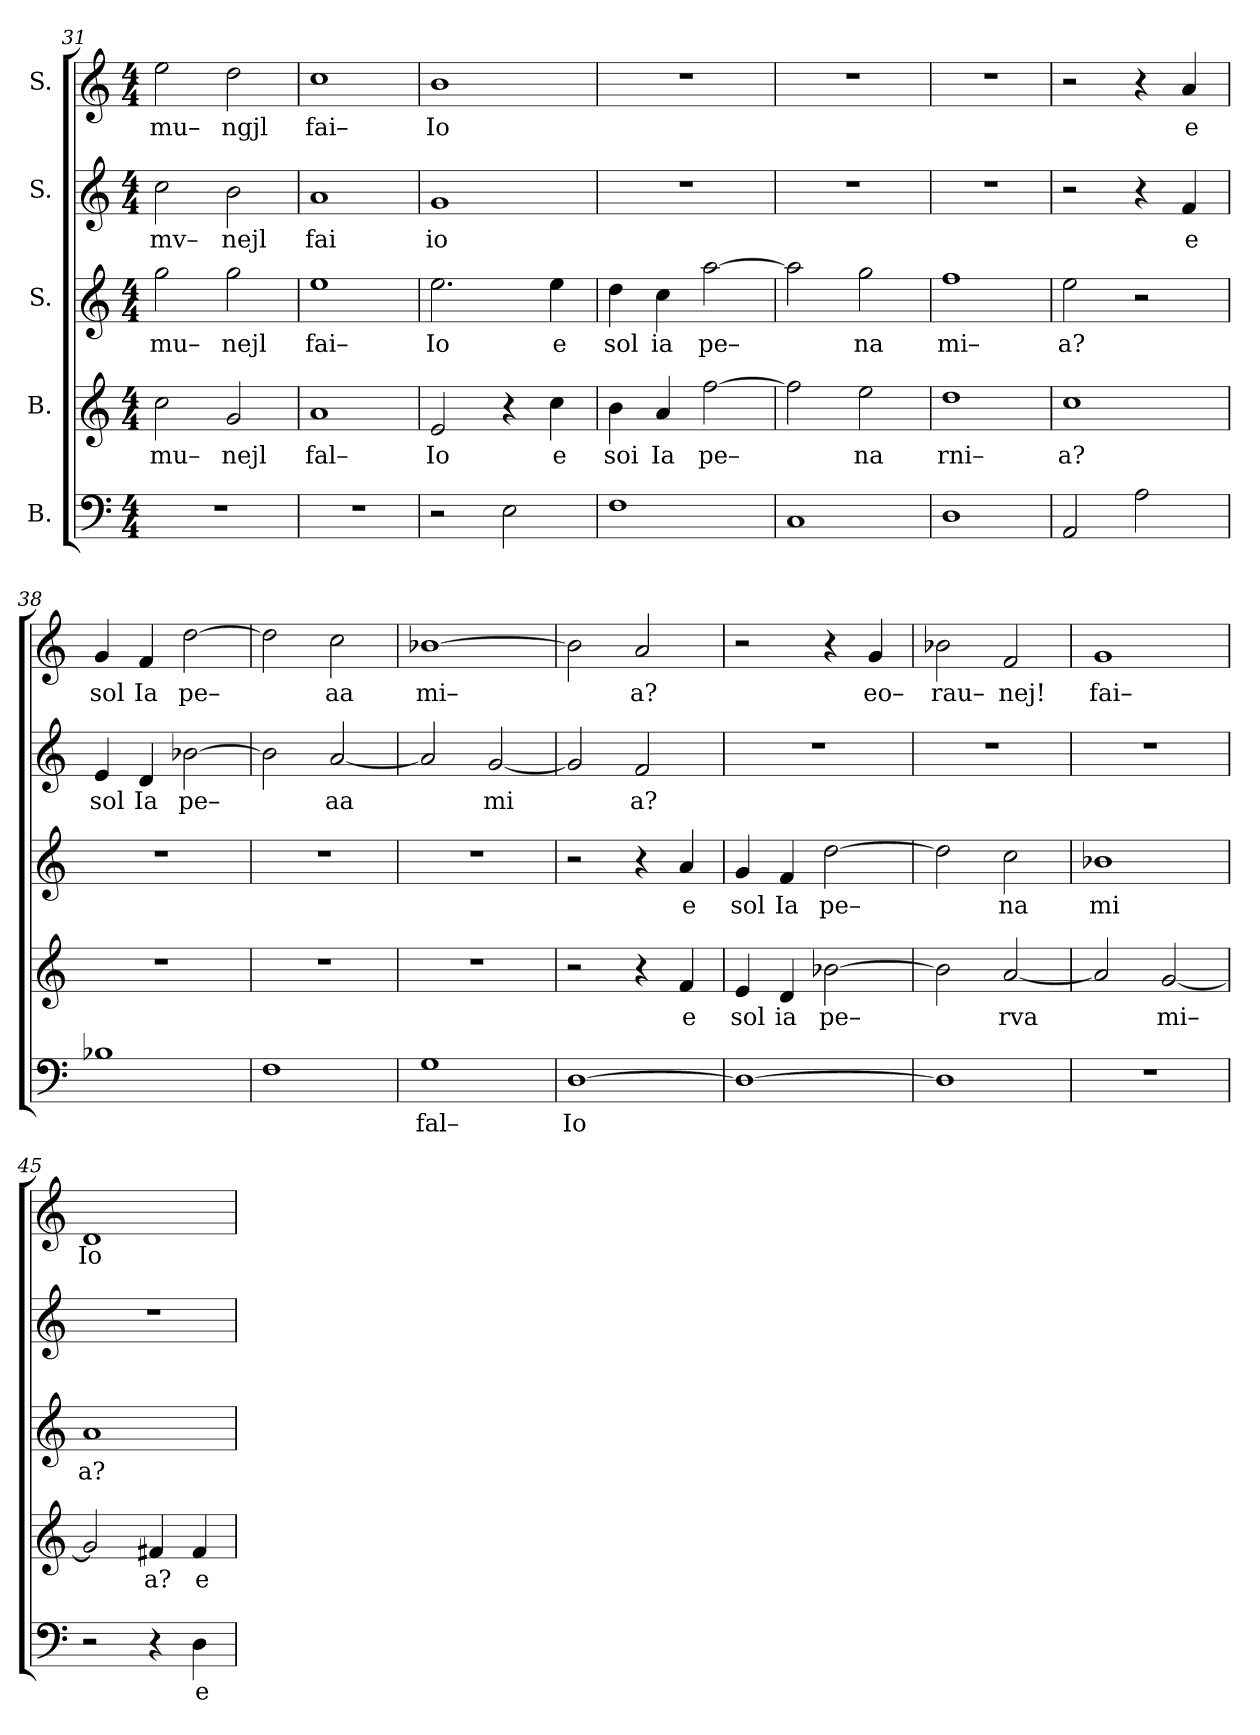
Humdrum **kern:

**kern	**text	**kern	**text	**kern	**text	**kern	**text	**kern	**text
*part5	*part5	*part4	*part4	*part3	*part3	*part2	*part2	*part1	*part1
*staff5	*staff5	*staff4	*staff4	*staff3	*staff3	*staff2	*staff2	*staff1	*staff1
*I"B.	*	*I"B.	*	*I"S.	*	*I"S.	*	*I"S.	*
*clefF4	*	*clefG2	*	*clefG2	*	*clefG2	*	*clefG2	*
*k[]	*	*k[]	*	*k[]	*	*k[]	*	*k[]	*
*M4/4	*	*M4/4	*	*M4/4	*	*M4/4	*	*M4/4	*
=31	=31	=31	=31	=31	=31	=31	=31	=31	=31
!	!	!	!LO:LY:b	!	!LO:LY:b	!	!LO:LY:b	!	!LO:LY:b
1r	.	2cc\	mu–	2gg\	mu–	2cc\	mv–	2ee\	mu–
!	!	!	!LO:LY:b	!	!LO:LY:b	!	!LO:LY:b	!	!LO:LY:b
.	.	2g/	nejl	2gg\	nejl	2b\	nejl	2dd\	ngjl
=32	=32	=32	=32	=32	=32	=32	=32	=32	=32
!	!	!	!LO:LY:b	!	!LO:LY:b	!	!LO:LY:b	!	!LO:LY:b
1r	.	1a	fal–	1ee	fai–	1a	fai	1cc	fai–
=33	=33	=33	=33	=33	=33	=33	=33	=33	=33
!	!	!	!LO:LY:b	!	!LO:LY:b	!	!LO:LY:b	!	!LO:LY:b
2r	.	2e/	Io	2.ee\	Io	1g	io	1b	Io
2E\	.	4r	.	.	.	.	.	.	.
!	!	!	!LO:LY:b	!	!LO:LY:b	!	!	!	!
.	.	4cc\	e	4ee\	e	.	.	.	.
=34	=34	=34	=34	=34	=34	=34	=34	=34	=34
!	!	!	!LO:LY:b	!	!LO:LY:b	!	!	!	!
1F	.	4b\	soi	4dd\	sol	1r	.	1r	.
!	!	!	!LO:LY:b	!	!LO:LY:b	!	!	!	!
.	.	4a/	Ia	4cc\	ia	.	.	.	.
!	!	!	!LO:LY:b	!	!LO:LY:b	!	!	!	!
.	.	[2ff\	pe–	[2aa\	pe–	.	.	.	.
=35	=35	=35	=35	=35	=35	=35	=35	=35	=35
1C	.	2ff\]	.	2aa\]	.	1r	.	1r	.
!	!	!	!LO:LY:b	!	!LO:LY:b	!	!	!	!
.	.	2ee\	na	2gg\	na	.	.	.	.
=36	=36	=36	=36	=36	=36	=36	=36	=36	=36
!	!	!	!LO:LY:b	!	!LO:LY:b	!	!	!	!
1D	.	1dd	rni–	1ff	mi–	1r	.	1r	.
=37	=37	=37	=37	=37	=37	=37	=37	=37	=37
!	!	!	!LO:LY:b	!	!LO:LY:b	!	!	!	!
2AA/	.	1cc	a?	2ee\	a?	2r	.	2r	.
2A\	.	.	.	2r	.	4r	.	4r	.
!	!	!	!	!	!	!	!LO:LY:b	!	!LO:LY:b
.	.	.	.	.	.	4f/	e	4a/	e
=38	=38	=38	=38	=38	=38	=38	=38	=38	=38
!	!	!	!	!	!	!	!LO:LY:b	!	!LO:LY:b
1B-X	.	1r	.	1r	.	4e/	sol	4g/	sol
!	!	!	!	!	!	!	!LO:LY:b	!	!LO:LY:b
.	.	.	.	.	.	4d/	Ia	4f/	Ia
!	!	!	!	!	!	!	!LO:LY:b	!	!LO:LY:b
.	.	.	.	.	.	[2b-X\	pe–	[2dd\	pe–
=39	=39	=39	=39	=39	=39	=39	=39	=39	=39
1F	.	1r	.	1r	.	2b-\]	.	2dd\]	.
!	!	!	!	!	!	!	!LO:LY:b	!	!LO:LY:b
.	.	.	.	.	.	[2a/	aa	2cc\	aa
=40	=40	=40	=40	=40	=40	=40	=40	=40	=40
!	!LO:LY:b	!	!	!	!	!	!	!	!LO:LY:b
1G	fal–	1r	.	1r	.	2a/]	.	[1b-X	mi–
!	!	!	!	!	!	!	!LO:LY:b	!	!
.	.	.	.	.	.	[2g/	mi	.	.
=41	=41	=41	=41	=41	=41	=41	=41	=41	=41
!	!LO:LY:b	!	!	!	!	!	!	!	!
[1D	Io	2r	.	2r	.	2g/]	.	2b-\]	.
!	!	!	!	!	!	!	!LO:LY:b	!	!LO:LY:b
.	.	4r	.	4r	.	2f/	a?	2a/	a?
!	!	!	!LO:LY:b	!	!LO:LY:b	!	!	!	!
.	.	4f/	e	4a/	e	.	.	.	.
=42	=42	=42	=42	=42	=42	=42	=42	=42	=42
!	!	!	!LO:LY:b	!	!LO:LY:b	!	!	!	!
1D_	.	4e/	sol	4g/	sol	1r	.	2r	.
!	!	!	!LO:LY:b	!	!LO:LY:b	!	!	!	!
.	.	4d/	ia	4f/	Ia	.	.	.	.
!	!	!	!LO:LY:b	!	!LO:LY:b	!	!	!	!
.	.	[2b-X\	pe–	[2dd\	pe–	.	.	4r	.
!	!	!	!	!	!	!	!	!	!LO:LY:b
.	.	.	.	.	.	.	.	4g/	eo–
=43	=43	=43	=43	=43	=43	=43	=43	=43	=43
!	!	!	!	!	!	!	!	!	!LO:LY:b
1D]	.	2b-\]	.	2dd\]	.	1r	.	2b-X\	rau–
!	!	!	!LO:LY:b	!	!LO:LY:b	!	!	!	!LO:LY:b
.	.	[2a/	rva	2cc\	na	.	.	2f/	nej!
=44	=44	=44	=44	=44	=44	=44	=44	=44	=44
!	!	!	!	!	!LO:LY:b	!	!	!	!LO:LY:b
1r	.	2a/]	.	1b-X	mi	1r	.	1g	fai–
!	!	!	!LO:LY:b	!	!	!	!	!	!
.	.	[2g/	mi–	.	.	.	.	.	.
=45	=45	=45	=45	=45	=45	=45	=45	=45	=45
!	!	!	!	!	!LO:LY:b	!	!	!	!LO:LY:b
2r	.	2g/]	.	1a	a?	1r	.	1d	Io
!	!	!	!LO:LY:b	!	!	!	!	!	!
4r	.	4f#X/	a?	.	.	.	.	.	.
!	!LO:LY:b	!	!LO:LY:b	!	!	!	!	!	!
4D\	e	4f#/	e	.	.	.	.	.	.
=	=	=	=	=	=	=	=	=	=
*-	*-	*-	*-	*-	*-	*-	*-	*-	*-
